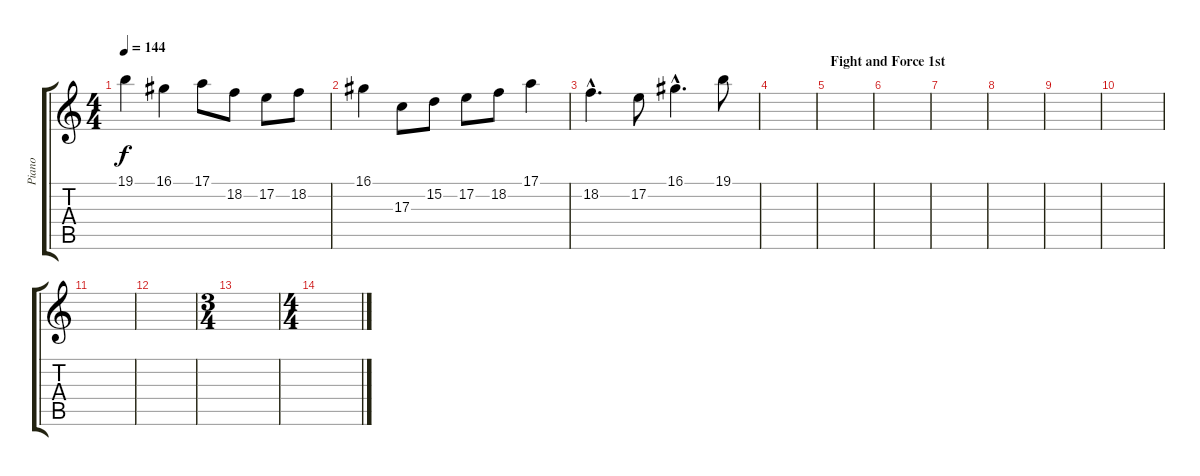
\track ("Piano" "Piano") {instrument acousticgrandpiano}
\staff {score tabs}
\tuning (E4 B3 G3 D3 A2 E2) {hide}
\ts (4 4)
\tempo 144
\clef g2
\ks c
19.1.4{dy f} 16.1.4 17.1.8 18.2.8 17.2.8 18.2.8 |
16.1.4 17.3.8 15.2.8 17.2.8 18.2.8 17.1.4 |
18.2{hac}.4{d} 17.2.8 16.1{hac}.4{d} 19.1.8 |
|
\section ("" "Fight and Force 1st")
|
|
|
|
|
|
|
|
\ts (3 4)
|
\ts (4 4)
